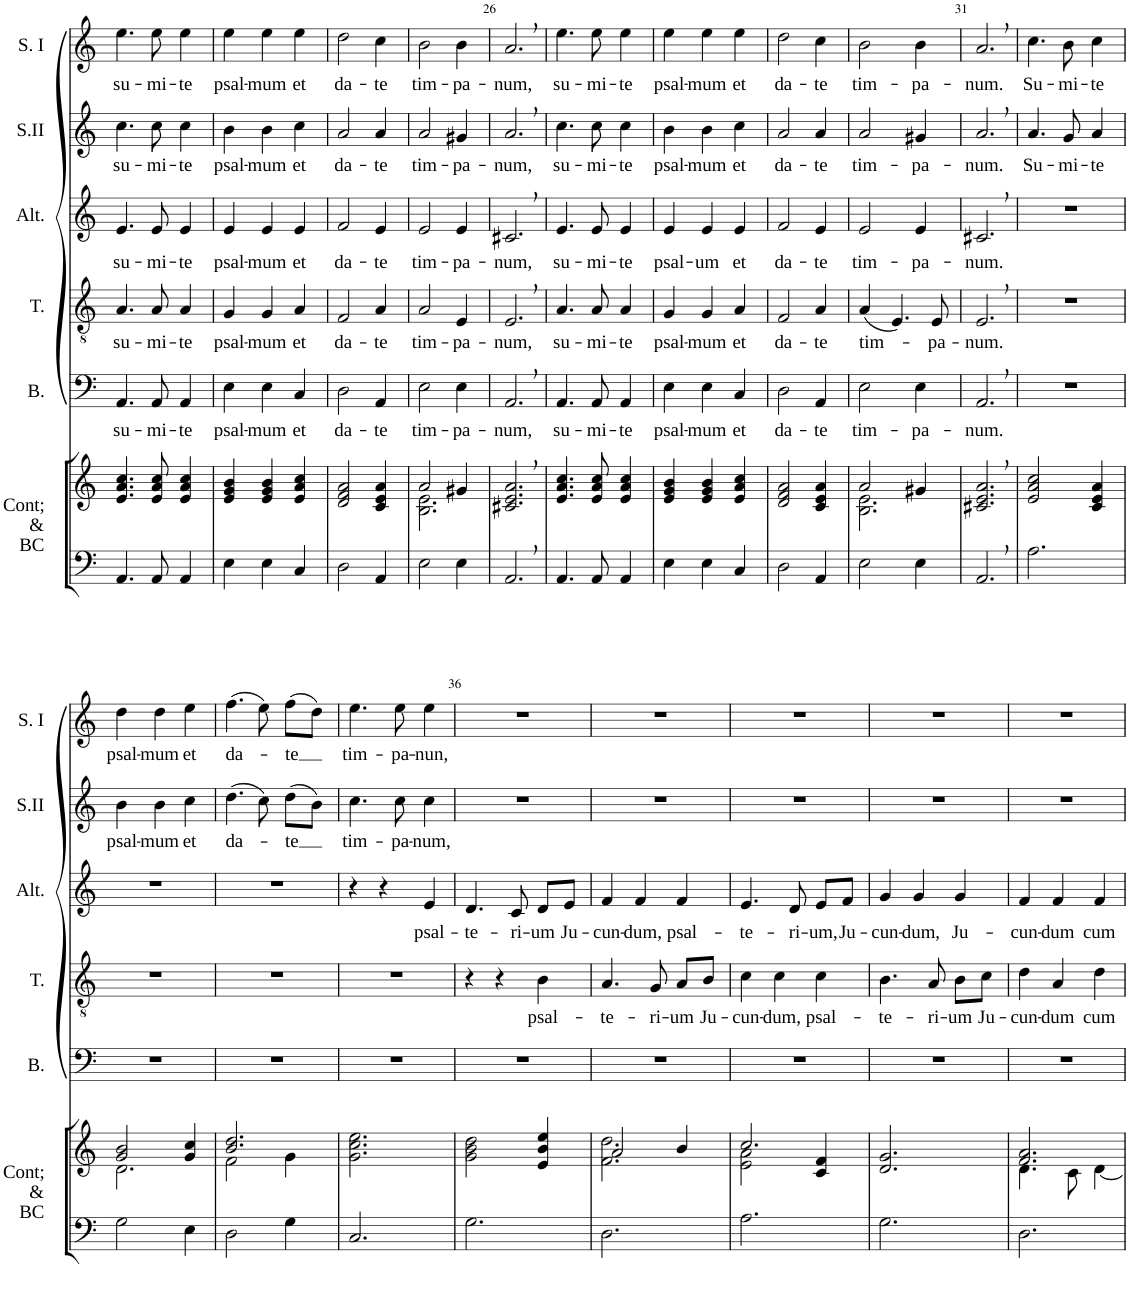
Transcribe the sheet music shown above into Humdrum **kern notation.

**kern	**kern	**kern	**text	**kern	**text	**kern	**text	**kern	**text	**kern	**text
*part6	*part6	*part5	*part5	*part4	*part4	*part3	*part3	*part2	*part2	*part1	*part1
*staff7	*staff6	*staff5	*staff5	*staff4	*staff4	*staff3	*staff3	*staff2	*staff2	*staff1	*staff1
*I"Continuo &amp; Basse Continue	*	*I"Basse	*	*I"Ténor	*	*I"Alto	*	*I"Soprano II	*	*I"Soprane I	*
*I'Cont; &amp; BC	*	*I'B.	*	*I'T.	*	*I'Alt.	*	*I'S.II	*	*I'S. I	*
!!LO:PB:g=z
*clefF4	*clefG2	*clefF4	*	*clefGv2	*	*clefG2	*	*clefG2	*	*clefG2	*
*k[]	*k[]	*k[]	*	*k[]	*	*k[]	*	*k[]	*	*k[]	*
*M3/4	*M3/4	*M3/4	*	*M3/4	*	*M3/4	*	*M3/4	*	*M3/4	*
=22	=22	=22	=22	=22	=22	=22	=22	=22	=22	=22	=22
!	!	!	!LO:LY:b	!	!LO:LY:b	!	!LO:LY:b	!	!LO:LY:b	!	!LO:LY:b
4.AA/	4.e/ 4.a/ 4.cc/	4.AA/	su-	4.A/	su-	4.e/	su-	4.cc\	su-	4.ee\	su-
!	!	!	!LO:LY:b	!	!LO:LY:b	!	!LO:LY:b	!	!LO:LY:b	!	!LO:LY:b
8AA/	8e/ 8a/ 8cc/	8AA/	-mi-	8A/	-mi-	8e/	-mi-	8cc\	-mi-	8ee\	-mi-
!	!	!	!LO:LY:b	!	!LO:LY:b	!	!LO:LY:b	!	!LO:LY:b	!	!LO:LY:b
4AA/	4e/ 4a/ 4cc/	4AA/	-te	4A/	-te	4e/	-te	4cc\	-te	4ee\	-te
=23	=23	=23	=23	=23	=23	=23	=23	=23	=23	=23	=23
!	!	!	!LO:LY:b	!	!LO:LY:b	!	!LO:LY:b	!	!LO:LY:b	!	!LO:LY:b
4E\	4e/ 4g/ 4b/	4E\	psal-	4G/	psal-	4e/	psal-	4b\	psal-	4ee\	psal-
!	!	!	!LO:LY:b	!	!LO:LY:b	!	!LO:LY:b	!	!LO:LY:b	!	!LO:LY:b
4E\	4e/ 4g/ 4b/	4E\	-mum	4G/	-mum	4e/	-mum	4b\	-mum	4ee\	-mum
!	!	!	!LO:LY:b	!	!LO:LY:b	!	!LO:LY:b	!	!LO:LY:b	!	!LO:LY:b
4C/	4e/ 4a/ 4cc/	4C/	et	4A/	et	4e/	et	4cc\	et	4ee\	et
=24	=24	=24	=24	=24	=24	=24	=24	=24	=24	=24	=24
!	!	!	!LO:LY:b	!	!LO:LY:b	!	!LO:LY:b	!	!LO:LY:b	!	!LO:LY:b
2D\	2d/ 2f/ 2a/	2D\	da-	2F/	da-	2f/	da-	2a/	da-	2dd\	da-
!	!	!	!LO:LY:b	!	!LO:LY:b	!	!LO:LY:b	!	!LO:LY:b	!	!LO:LY:b
4AA/	4c/ 4e/ 4a/	4AA/	-te	4A/	-te	4e/	-te	4a/	-te	4cc\	-te
=25	=25	=25	=25	=25	=25	=25	=25	=25	=25	=25	=25
*	*^	*	*	*	*	*	*	*	*	*	*
!	!	!	!	!LO:LY:b	!	!LO:LY:b	!	!LO:LY:b	!	!LO:LY:b	!	!LO:LY:b
2E\	2a/	2.B\ 2.e\	2E\	tim-	2A/	tim-	2e/	tim-	2a/	tim-	2b\	tim-
!	!	!	!	!LO:LY:b	!	!LO:LY:b	!	!LO:LY:b	!	!LO:LY:b	!	!LO:LY:b
4E\	4g#X/	.	4E\	-pa-	4E/	-pa-	4e/	-pa-	4g#X/	-pa-	4b\	-pa-
*	*v	*v	*	*	*	*	*	*	*	*	*	*
=26	=26	=26	=26	=26	=26	=26	=26	=26	=26	=26	=26
!	!	!	!LO:LY:b	!	!LO:LY:b	!	!LO:LY:b	!	!LO:LY:b	!	!LO:LY:b
2.AA,/	2.c#X/, 2.e/, 2.a/,	2.AA,/	-num,	2.E,/	-num,	2.c#X,/	-num,	2.a,/	-num,	2.a,/	-num,
=27	=27	=27	=27	=27	=27	=27	=27	=27	=27	=27	=27
!	!	!	!LO:LY:b	!	!LO:LY:b	!	!LO:LY:b	!	!LO:LY:b	!	!LO:LY:b
4.AA/	4.e/ 4.a/ 4.cc/	4.AA/	su-	4.A/	su-	4.e/	su-	4.cc\	su-	4.ee\	su-
!	!	!	!LO:LY:b	!	!LO:LY:b	!	!LO:LY:b	!	!LO:LY:b	!	!LO:LY:b
8AA/	8e/ 8a/ 8cc/	8AA/	-mi-	8A/	-mi-	8e/	-mi-	8cc\	-mi-	8ee\	-mi-
!	!	!	!LO:LY:b	!	!LO:LY:b	!	!LO:LY:b	!	!LO:LY:b	!	!LO:LY:b
4AA/	4e/ 4a/ 4cc/	4AA/	-te	4A/	-te	4e/	-te	4cc\	-te	4ee\	-te
=28	=28	=28	=28	=28	=28	=28	=28	=28	=28	=28	=28
!	!	!	!LO:LY:b	!	!LO:LY:b	!	!LO:LY:b	!	!LO:LY:b	!	!LO:LY:b
4E\	4e/ 4g/ 4b/	4E\	psal-	4G/	psal-	4e/	psal-	4b\	psal-	4ee\	psal-
!	!	!	!LO:LY:b	!	!LO:LY:b	!	!LO:LY:b	!	!LO:LY:b	!	!LO:LY:b
4E\	4e/ 4g/ 4b/	4E\	-mum	4G/	-mum	4e/	-um	4b\	-mum	4ee\	-mum
!	!	!	!LO:LY:b	!	!LO:LY:b	!	!LO:LY:b	!	!LO:LY:b	!	!LO:LY:b
4C/	4e/ 4a/ 4cc/	4C/	et	4A/	et	4e/	et	4cc\	et	4ee\	et
=29	=29	=29	=29	=29	=29	=29	=29	=29	=29	=29	=29
!	!	!	!LO:LY:b	!	!LO:LY:b	!	!LO:LY:b	!	!LO:LY:b	!	!LO:LY:b
2D\	2d/ 2f/ 2a/	2D\	da-	2F/	da-	2f/	da-	2a/	da-	2dd\	da-
!	!	!	!LO:LY:b	!	!LO:LY:b	!	!LO:LY:b	!	!LO:LY:b	!	!LO:LY:b
4AA/	4c/ 4e/ 4a/	4AA/	-te	4A/	-te	4e/	-te	4a/	-te	4cc\	-te
=30	=30	=30	=30	=30	=30	=30	=30	=30	=30	=30	=30
*	*^	*	*	*	*	*	*	*	*	*	*
!	!	!	!	!LO:LY:b	!	!LO:LY:b	!	!LO:LY:b	!	!LO:LY:b	!	!LO:LY:b
2E\	2a/	2.B\ 2.e\	2E\	tim-	(4A/	tim-	2e/	tim-	2a/	tim-	2b\	tim-
.	.	.	.	.	4.E/)	.	.	.	.	.	.	.
!	!	!	!	!LO:LY:b	!	!	!	!LO:LY:b	!	!LO:LY:b	!	!LO:LY:b
4E\	4g#X/	.	4E\	-pa-	.	.	4e/	-pa-	4g#X/	-pa-	4b\	-pa-
!	!	!	!	!	!	!LO:LY:b	!	!	!	!	!	!
.	.	.	.	.	8E/	-pa-	.	.	.	.	.	.
*	*v	*v	*	*	*	*	*	*	*	*	*	*
=31	=31	=31	=31	=31	=31	=31	=31	=31	=31	=31	=31
!	!	!	!LO:LY:b	!	!LO:LY:b	!	!LO:LY:b	!	!LO:LY:b	!	!LO:LY:b
2.AA,/	2.c#X/, 2.e/, 2.a/,	2.AA,/	-num.	2.E,/	-num.	2.c#X,/	-num.	2.a,/	-num.	2.a,/	-num.
=32	=32	=32	=32	=32	=32	=32	=32	=32	=32	=32	=32
!	!	!	!	!	!	!	!	!	!LO:LY:b	!	!LO:LY:b
2.A\	2e/ 2a/ 2cc/	2.r	.	2.r	.	2.r	.	4.a/	Su-	4.cc\	Su-
!	!	!	!	!	!	!	!	!	!LO:LY:b	!	!LO:LY:b
.	.	.	.	.	.	.	.	8g/	-mi-	8b\	-mi-
!	!	!	!	!	!	!	!	!	!LO:LY:b	!	!LO:LY:b
.	4c/ 4e/ 4a/	.	.	.	.	.	.	4a/	-te	4cc\	-te
!!LO:LB:g=z
=33	=33	=33	=33	=33	=33	=33	=33	=33	=33	=33	=33
*	*^	*	*	*	*	*	*	*	*	*	*
!	!	!	!	!	!	!	!	!	!	!LO:LY:b	!	!LO:LY:b
2G\	2g/ 2b/	2.d\	2.r	.	2.r	.	2.r	.	4b\	psal-	4dd\	psal-
!	!	!	!	!	!	!	!	!	!	!LO:LY:b	!	!LO:LY:b
.	.	.	.	.	.	.	.	.	4b\	-mum	4dd\	-mum
!	!	!	!	!	!	!	!	!	!	!LO:LY:b	!	!LO:LY:b
4E\	4g/ 4cc/	.	.	.	.	.	.	.	4cc\	et	4ee\	et
=34	=34	=34	=34	=34	=34	=34	=34	=34	=34	=34	=34	=34
!	!	!	!	!	!	!	!	!	!	!LO:LY:b	!	!LO:LY:b
2D\	2.b/ 2.dd/	2f\	2.r	.	2.r	.	2.r	.	(4.dd\	da-	(4.ff\	da-
.	.	.	.	.	.	.	.	.	8cc\)	.	8ee\)	.
!	!	!	!	!	!	!	!	!	!	!LO:LY:b	!	!LO:LY:b
4G\	.	4g\	.	.	.	.	.	.	(8dd\L	-te	(8ff\L	-te
.	.	.	.	.	.	.	.	.	8b\J)	.	8dd\J)	.
*	*v	*v	*	*	*	*	*	*	*	*	*	*
=35	=35	=35	=35	=35	=35	=35	=35	=35	=35	=35	=35
!	!	!	!	!	!	!	!	!	!LO:LY:b	!	!LO:LY:b
2.C/	2.g\ 2.cc\ 2.ee\	2.r	.	2.r	.	4r	.	4.cc\	tim-	4.ee\	tim-
.	.	.	.	.	.	4r	.	.	.	.	.
!	!	!	!	!	!	!	!	!	!LO:LY:b	!	!LO:LY:b
.	.	.	.	.	.	.	.	8cc\	-pa-	8ee\	-pa-
!	!	!	!	!	!	!	!LO:LY:b	!	!LO:LY:b	!	!LO:LY:b
.	.	.	.	.	.	4e/	psal-	4cc\	-num,	4ee\	-nun,
=36	=36	=36	=36	=36	=36	=36	=36	=36	=36	=36	=36
!	!	!	!	!	!	!	!LO:LY:b	!	!	!	!
2.G\	2g\ 2b\ 2dd\	2.r	.	4r	.	4.d/	-te-	2.r	.	2.r	.
.	.	.	.	4r	.	.	.	.	.	.	.
!	!	!	!	!	!	!	!LO:LY:b	!	!	!	!
.	.	.	.	.	.	8c/	-ri-	.	.	.	.
!	!	!	!	!	!LO:LY:b	!	!LO:LY:b	!	!	!	!
.	4e/ 4b/ 4ee/	.	.	4B\	psal-	8d/L	-um	.	.	.	.
!	!	!	!	!	!	!	!LO:LY:b	!	!	!	!
.	.	.	.	.	.	8e/J	Ju-	.	.	.	.
=37	=37	=37	=37	=37	=37	=37	=37	=37	=37	=37	=37
*	*^	*	*	*	*	*	*	*	*	*	*
!	!	!	!	!	!	!LO:LY:b	!	!LO:LY:b	!	!	!	!
2.D\	2a/	2.f\ 2.dd\	2.r	.	4.A/	-te-	4f/	-cun-	2.r	.	2.r	.
!	!	!	!	!	!	!	!	!LO:LY:b	!	!	!	!
.	.	.	.	.	.	.	4f/	-dum,	.	.	.	.
!	!	!	!	!	!	!LO:LY:b	!	!	!	!	!	!
.	.	.	.	.	8G/	-ri-	.	.	.	.	.	.
!	!	!	!	!	!	!LO:LY:b	!	!LO:LY:b	!	!	!	!
.	4b/	.	.	.	8A/L	-um	4f/	psal-	.	.	.	.
!	!	!	!	!	!	!LO:LY:b	!	!	!	!	!	!
.	.	.	.	.	8B/J	Ju-	.	.	.	.	.	.
=38	=38	=38	=38	=38	=38	=38	=38	=38	=38	=38	=38	=38
!	!	!	!	!	!	!LO:LY:b	!	!LO:LY:b	!	!	!	!
2.A\	2e\ 2a\	2.cc/	2.r	.	4c\	-cun-	4.e/	-te-	2.r	.	2.r	.
!	!	!	!	!	!	!LO:LY:b	!	!	!	!	!	!
.	.	.	.	.	4c\	-dum,	.	.	.	.	.	.
!	!	!	!	!	!	!	!	!LO:LY:b	!	!	!	!
.	.	.	.	.	.	.	8d/	-ri-	.	.	.	.
!	!	!	!	!	!	!LO:LY:b	!	!LO:LY:b	!	!	!	!
.	4c/ 4f/	.	.	.	4c\	psal-	8e/L	-um,	.	.	.	.
!	!	!	!	!	!	!	!	!LO:LY:b	!	!	!	!
.	.	.	.	.	.	.	8f/J	Ju-	.	.	.	.
=39	=39	=39	=39	=39	=39	=39	=39	=39	=39	=39	=39	=39
!	!	!	!	!	!	!LO:LY:b	!	!LO:LY:b	!	!	!	!
2.G\	2.d/ 2.g/ 2.b/	2.ryy	2.r	.	4.B\	-te-	4g/	-cun-	2.r	.	2.r	.
!	!	!	!	!	!	!	!	!LO:LY:b	!	!	!	!
.	.	.	.	.	.	.	4g/	-dum,	.	.	.	.
!	!	!	!	!	!	!LO:LY:b	!	!	!	!	!	!
.	.	.	.	.	8A/	-ri-	.	.	.	.	.	.
!	!	!	!	!	!	!LO:LY:b	!	!LO:LY:b	!	!	!	!
.	.	.	.	.	8B\L	-um	4g/	Ju-	.	.	.	.
!	!	!	!	!	!	!LO:LY:b	!	!	!	!	!	!
.	.	.	.	.	8c\J	Ju-	.	.	.	.	.	.
=40	=40	=40	=40	=40	=40	=40	=40	=40	=40	=40	=40	=40
!	!	!	!	!	!	!LO:LY:b	!	!LO:LY:b	!	!	!	!
2.D\	2.f/ 2.a/	4.d\	2.r	.	4d\	-cun-	4f/	-cun-	2.r	.	2.r	.
!	!	!	!	!	!	!LO:LY:b	!	!LO:LY:b	!	!	!	!
.	.	.	.	.	4A/	-dum	4f/	-dum	.	.	.	.
.	.	8c\	.	.	.	.	.	.	.	.	.	.
!	!	!	!	!	!	!LO:LY:b	!	!LO:LY:b	!	!	!	!
.	.	[4d\	.	.	4d\	cum	4f/	cum	.	.	.	.
*	*v	*v	*	*	*	*	*	*	*	*	*	*
=	=	=	=	=	=	=	=	=	=	=	=
*-	*-	*-	*-	*-	*-	*-	*-	*-	*-	*-	*-
